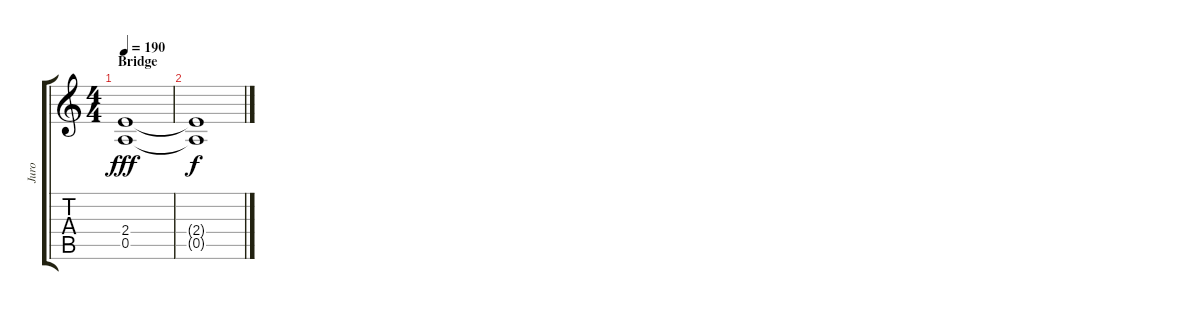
\track ("Juro" "Juro") {instrument electricguitarjazz}
\staff {score tabs}
\tuning (E4 B3 G3 D3 A2 E2) {hide}
\ts (4 4)
\section ("" "Bridge")
\tempo 190
\clef g2
\ks c
(2.4 0.5).1{dy fff} |
(2.4{t} 0.5{t}).1{dy f}
